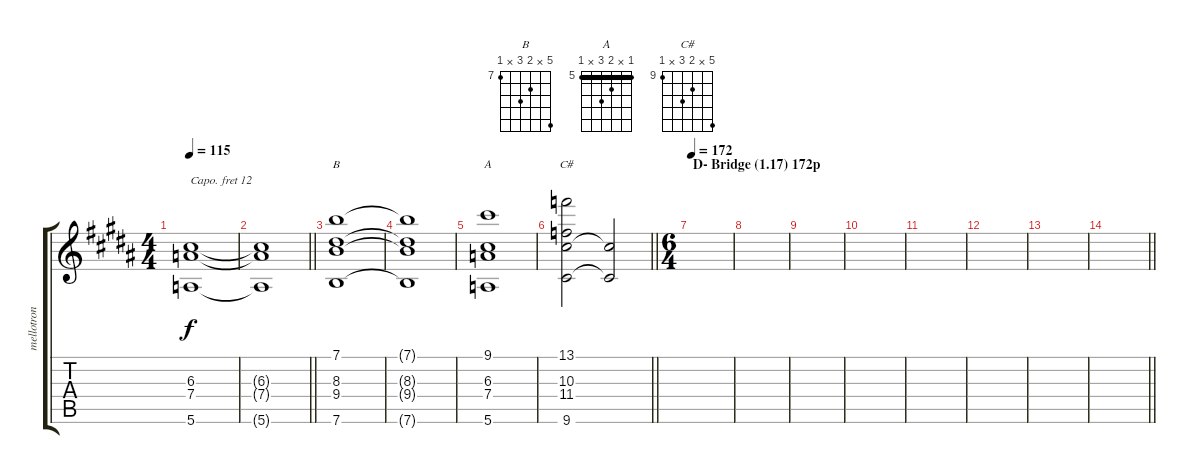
\track ("mellotron" "mellotron") {instrument stringensemble1}
\staff {score tabs}
\capo 12
\tuning (E4 B3 G3 D3 A2 E2) {hide}
\chord ("B" 11 x 8 9 x 7) {firstfret 7}
\chord ("A" 5 x 6 7 x 5) {firstfret 5 barre 5}
\chord ("C#" 13 x 10 11 x 9) {firstfret 9}
\ts (4 4)
\tempo 115
\clef g2
\ks b
(6.3{t} 7.4{t} 5.6{t}).1{dy f} |
\barLineRight lightlight
\ks g#minor
(6.3{t} 7.4{t} 5.6{t}).1 |
\ks b
(7.1 8.3 9.4 7.6).1{ch "B"} |
\ks g#minor
(7.1{t} 8.3{t} 9.4{t} 7.6{t}).1 |
(9.1 6.3 7.4 5.6).1{ch "A"} |
\barLineRight lightlight
(13.1 10.3 11.4 9.6).2{ch "C#"} (11.4{t} 9.6{t}).2 |
\ts (6 4)
\section ("" "D- Bridge (1.17) 172p")
\tempo 172
|
|
\ks b
|
\ks g#minor
|
\ks b
|
\ks g#minor
|
\ks b
|
\barLineRight lightlight
\ks g#minor
